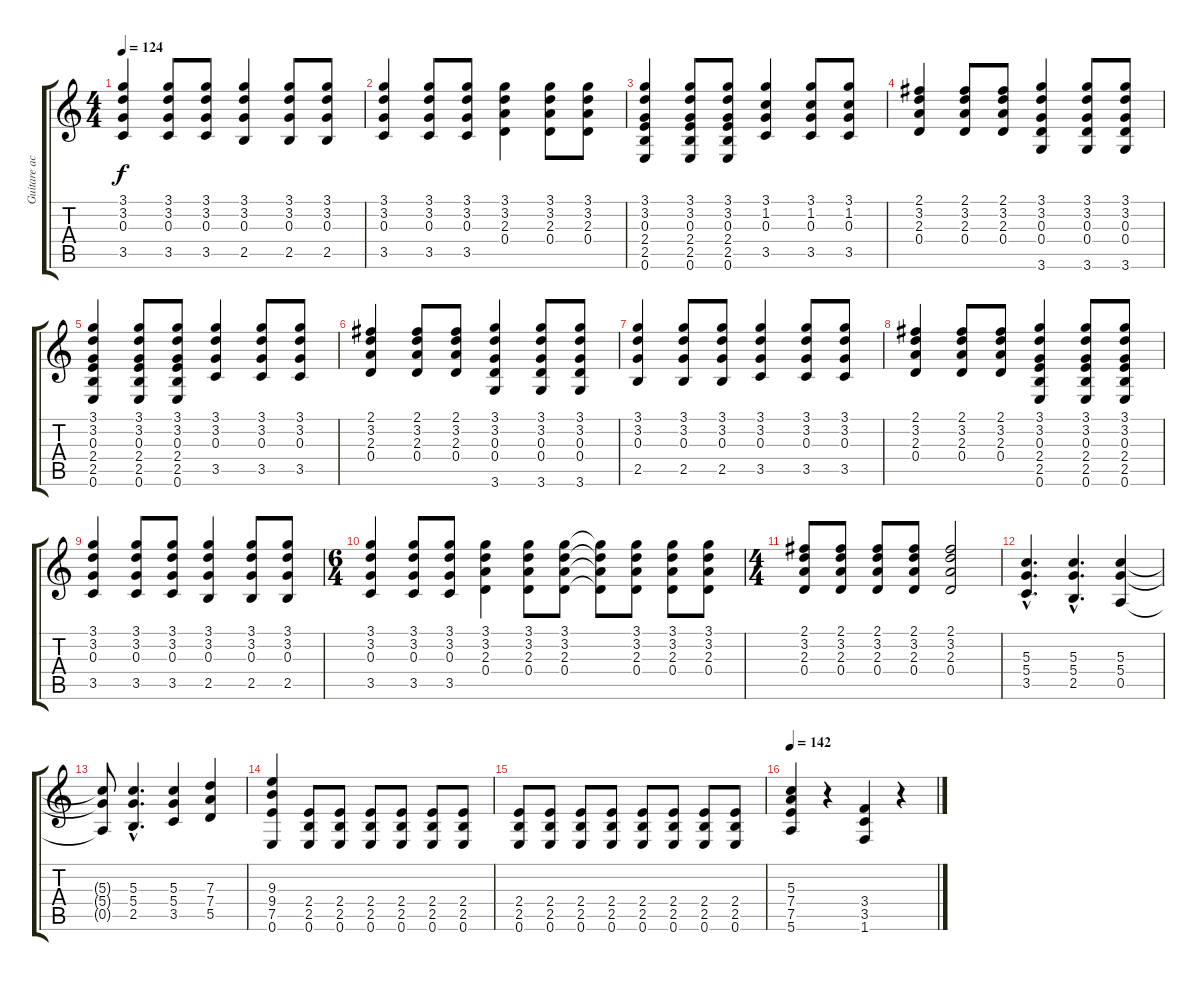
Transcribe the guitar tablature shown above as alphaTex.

\track ("Guitare acoustique" "Guitare ac") {instrument acousticguitarsteel}
\staff {score tabs}
\tuning (E4 B3 G3 D3 A2 E2) {hide}
\ts (4 4)
\tempo 124
\clef g2
\ks c
(3.1 3.2 0.3 3.5).4{dy f} (3.1 3.2 0.3 3.5).8 (3.1 3.2 0.3 3.5).8 (3.1 3.2 0.3 2.5).4 (3.1 3.2 0.3 2.5).8 (3.1 3.2 0.3 2.5).8 |
(3.1 3.2 0.3 3.5).4 (3.1 3.2 0.3 3.5).8 (3.1 3.2 0.3 3.5).8 (3.1 3.2 2.3 0.4).4 (3.1 3.2 2.3 0.4).8 (3.1 3.2 2.3 0.4).8 |
(3.1 3.2 0.3 2.4 2.5 0.6).4 (3.1 3.2 0.3 2.4 2.5 0.6).8 (3.1 3.2 0.3 2.4 2.5 0.6).8 (3.1 1.2 0.3 3.5).4 (3.1 1.2 0.3 3.5).8 (3.1 1.2 0.3 3.5).8 |
(2.1 3.2 2.3 0.4).4 (2.1 3.2 2.3 0.4).8 (2.1 3.2 2.3 0.4).8 (3.1 3.2 0.3 0.4 3.6).4 (3.1 3.2 0.3 0.4 3.6).8 (3.1 3.2 0.3 0.4 3.6).8 |
(3.1 3.2 0.3 2.4 2.5 0.6).4 (3.1 3.2 0.3 2.4 2.5 0.6).8 (3.1 3.2 0.3 2.4 2.5 0.6).8 (3.1 3.2 0.3 3.5).4 (3.1 3.2 0.3 3.5).8 (3.1 3.2 0.3 3.5).8 |
(2.1 3.2 2.3 0.4).4 (2.1 3.2 2.3 0.4).8 (2.1 3.2 2.3 0.4).8 (3.1 3.2 0.3 0.4 3.6).4 (3.1 3.2 0.3 0.4 3.6).8 (3.1 3.2 0.3 0.4 3.6).8 |
(3.1 3.2 0.3 2.5).4 (3.1 3.2 0.3 2.5).8 (3.1 3.2 0.3 2.5).8 (3.1 3.2 0.3 3.5).4 (3.1 3.2 0.3 3.5).8 (3.1 3.2 0.3 3.5).8 |
(2.1 3.2 2.3 0.4).4 (2.1 3.2 2.3 0.4).8 (2.1 3.2 2.3 0.4).8 (3.1 3.2 0.3 2.4 2.5 0.6).4 (3.1 3.2 0.3 2.4 2.5 0.6).8 (3.1 3.2 0.3 2.4 2.5 0.6).8 |
(3.1 3.2 0.3 3.5).4 (3.1 3.2 0.3 3.5).8 (3.1 3.2 0.3 3.5).8 (3.1 3.2 0.3 2.5).4 (3.1 3.2 0.3 2.5).8 (3.1 3.2 0.3 2.5).8 |
\ts (6 4)
(3.1 3.2 0.3 3.5).4 (3.1 3.2 0.3 3.5).8 (3.1 3.2 0.3 3.5).8 (3.1 3.2 2.3 0.4).4 (3.1 3.2 2.3 0.4).8 (3.1 3.2 2.3 0.4).8 (3.1{t} 3.2{t} 2.3{t} 0.4{t}).8 (3.1 3.2 2.3 0.4).8 (3.1 3.2 2.3 0.4).8 (3.1 3.2 2.3 0.4).8 |
\ts (4 4)
(2.1 3.2 2.3 0.4).8 (2.1 3.2 2.3 0.4).8 (2.1 3.2 2.3 0.4).8 (2.1 3.2 2.3 0.4).8 (2.1 3.2 2.3 0.4).2 |
(5.3{hac} 5.4{hac} 3.5{hac}).4{d balance 16} (5.3{hac} 5.4{hac} 2.5{hac}).4{d} (5.3 5.4 0.5).4 |
(5.3{t} 5.4{t} 0.5{t}).8 (5.3{hac} 5.4{hac} 2.5{hac}).4{d} (5.3 5.4 3.5).4 (7.3 7.4 5.5).4 |
(9.3 9.4 7.5 0.6).4 (2.4 2.5 0.6).8 (2.4 2.5 0.6).8 (2.4 2.5 0.6).8 (2.4 2.5 0.6).8 (2.4 2.5 0.6).8 (2.4 2.5 0.6).8 |
(2.4 2.5 0.6).8 (2.4 2.5 0.6).8 (2.4 2.5 0.6).8 (2.4 2.5 0.6).8 (2.4 2.5 0.6).8 (2.4 2.5 0.6).8 (2.4 2.5 0.6).8 (2.4 2.5 0.6).8 |
\tempo 142
(5.3 7.4 7.5 5.6).4 r.4 (3.4 3.5 1.6).4 r.4
